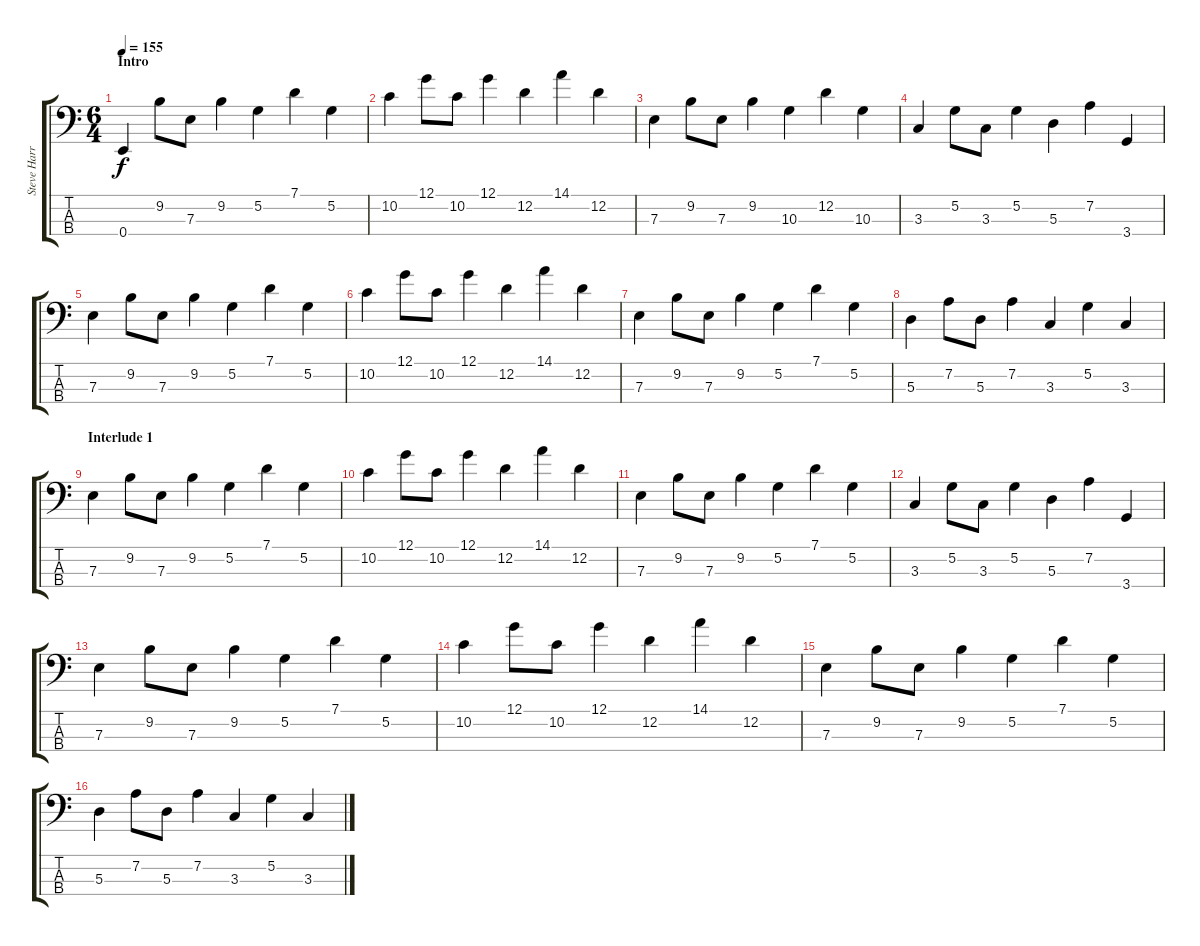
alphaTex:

\track ("Steve Harris" "Steve Harr") {instrument electricbassfinger}
\staff {score tabs}
\tuning (G2 D2 A1 E1) {hide}
\ts (6 4)
\section ("" "Intro")
\tempo 155
\clef f4
\ks c
0.4.4{dy f instrument electricbassfinger} 9.2.8 7.3.8 9.2.4 5.2.4 7.1.4 5.2.4 |
10.2.4 12.1.8 10.2.8 12.1.4 12.2.4 14.1.4 12.2.4 |
7.3.4 9.2.8 7.3.8 9.2.4 10.3.4 12.2.4 10.3.4 |
3.3.4 5.2.8 3.3.8 5.2.4 5.3.4 7.2.4 3.4.4 |
7.3.4 9.2.8 7.3.8 9.2.4 5.2.4 7.1.4 5.2.4 |
10.2.4 12.1.8 10.2.8 12.1.4 12.2.4 14.1.4 12.2.4 |
7.3.4 9.2.8 7.3.8 9.2.4 5.2.4 7.1.4 5.2.4 |
5.3.4 7.2.8 5.3.8 7.2.4 3.3.4 5.2.4 3.3.4 |
\section ("" "Interlude 1")
7.3.4 9.2.8 7.3.8 9.2.4 5.2.4 7.1.4 5.2.4 |
10.2.4 12.1.8 10.2.8 12.1.4 12.2.4 14.1.4 12.2.4 |
7.3.4 9.2.8 7.3.8 9.2.4 5.2.4 7.1.4 5.2.4 |
3.3.4 5.2.8 3.3.8 5.2.4 5.3.4 7.2.4 3.4.4 |
7.3.4 9.2.8 7.3.8 9.2.4 5.2.4 7.1.4 5.2.4 |
10.2.4 12.1.8 10.2.8 12.1.4 12.2.4 14.1.4 12.2.4 |
7.3.4 9.2.8 7.3.8 9.2.4 5.2.4 7.1.4 5.2.4 |
5.3.4 7.2.8 5.3.8 7.2.4 3.3.4 5.2.4 3.3.4
